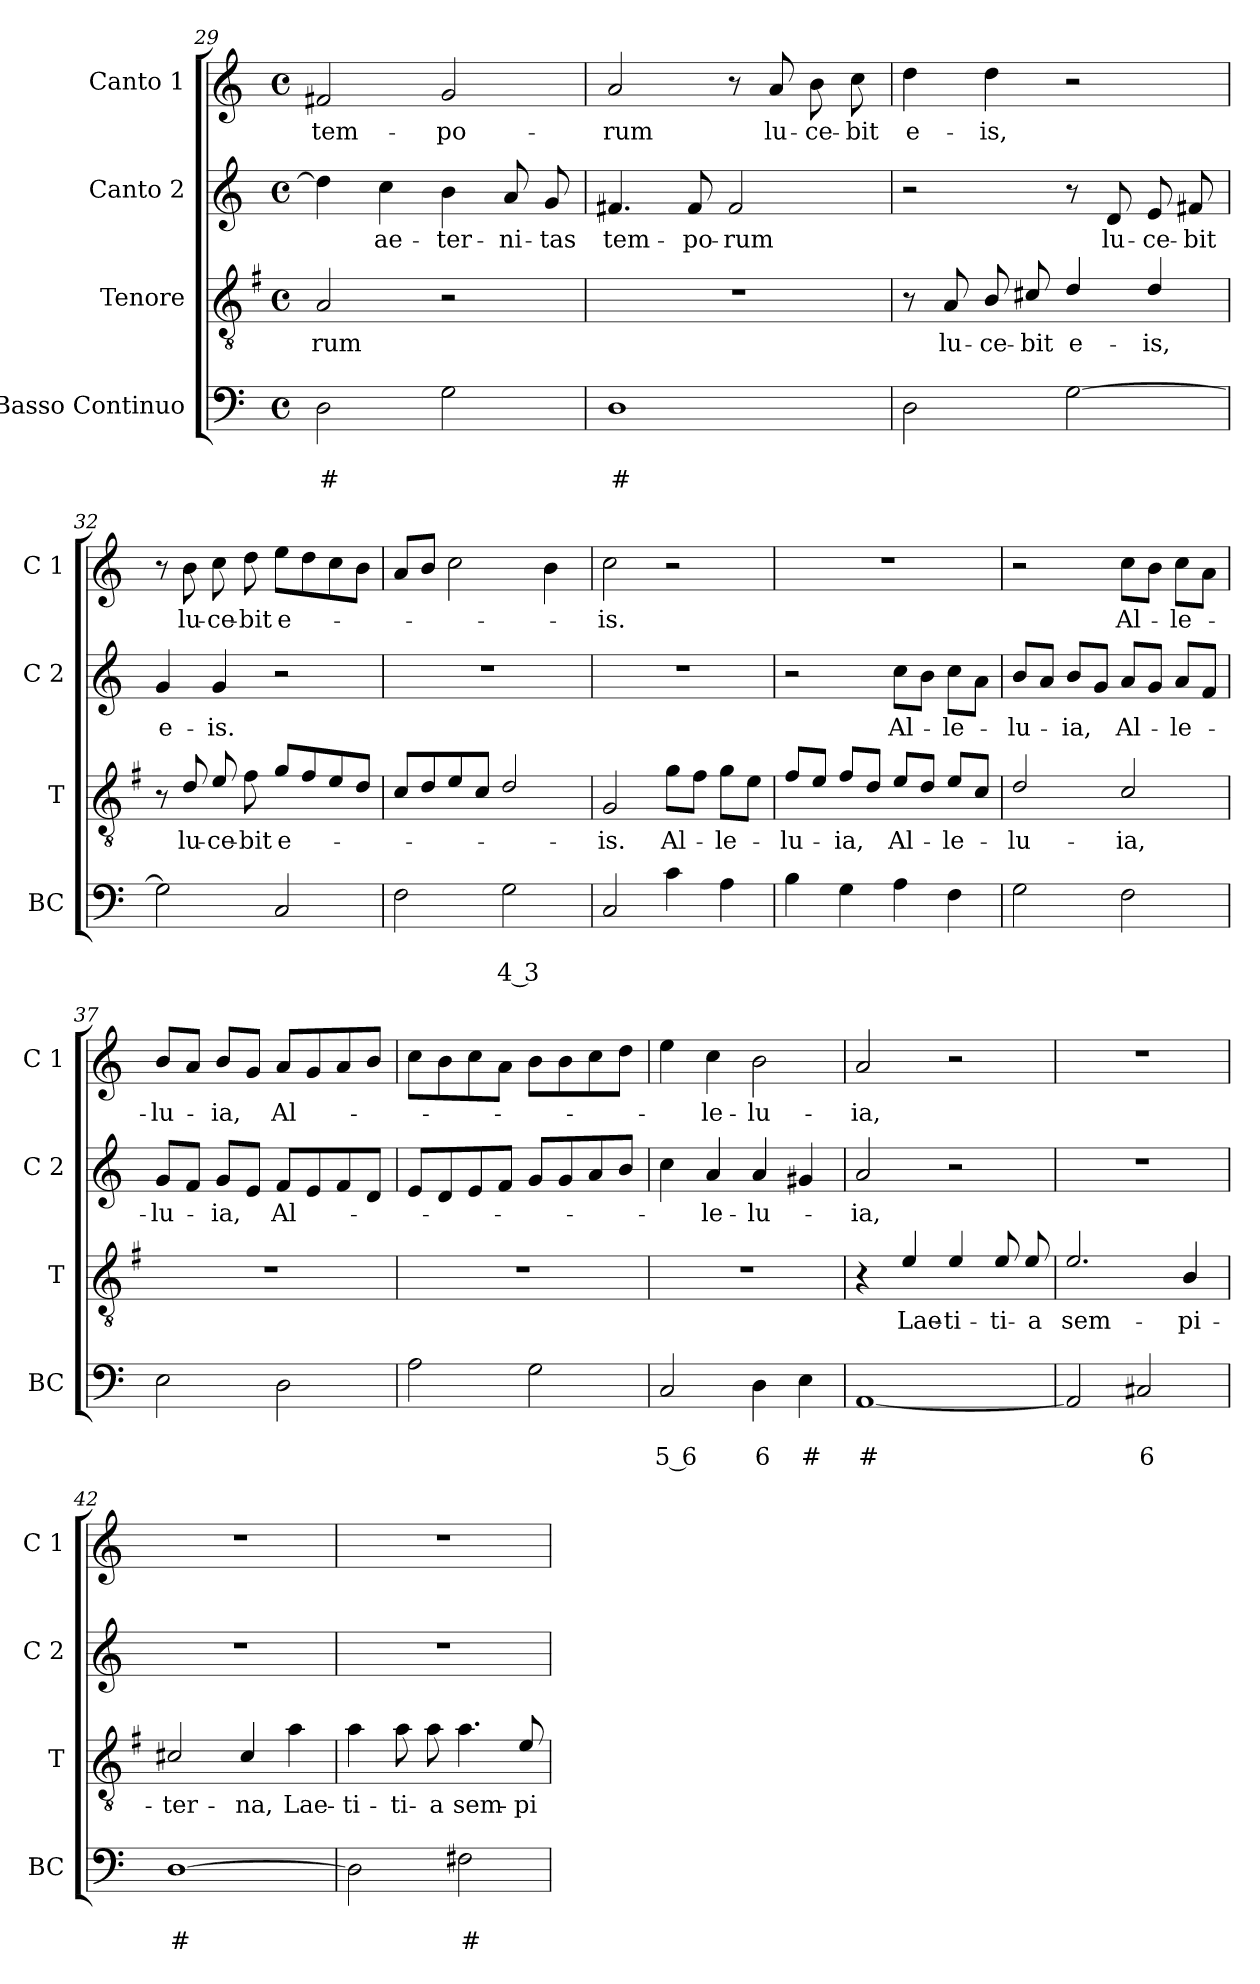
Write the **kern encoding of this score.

**kern	**text	**text	**kern	**text	**kern	**text	**kern	**text
*part4	*part4	*part4	*part3	*part3	*part2	*part2	*part1	*part1
*staff4	*staff4	*staff4	*staff3	*staff3	*staff2	*staff2	*staff1	*staff1
*I"Basso Continuo	*	*	*I"Tenore	*	*I"Canto 2	*	*I"Canto 1	*
*I'BC	*	*	*I'T	*	*I'C 2	*	*I'C 1	*
!!LO:LB:g=z
*clefF4	*	*	*clefGv2	*	*clefG2	*	*clefG2	*
*	*	*	*ITrd4c7	*	*	*	*	*
*k[]	*	*	*k[]	*	*k[]	*	*k[]	*
*C:	*	*	*C:	*	*C:	*	*C:	*
*M4/4	*	*	*M4/4	*	*M4/4	*	*M4/4	*
*met(c)	*	*	*met(c)	*	*met(c)	*	*met(c)	*
=29	=29	=29	=29	=29	=29	=29	=29	=29
!	!	!LO:LY:b	!	!LO:LY:b	!	!	!	!LO:LY:b
2D\	.	#	2D/	-rum	4dd\]	.	2f#X/	tem-
!	!	!	!	!	!	!LO:LY:b	!	!
.	.	.	.	.	4cc\	ae-	.	.
!	!	!	!	!	!	!LO:LY:b	!	!LO:LY:b
2G\	.	.	2r	.	4b\	-ter-	2g/	-po-
!	!	!	!	!	!	!LO:LY:b	!	!
.	.	.	.	.	8a/	-ni-	.	.
!	!	!	!	!	!	!LO:LY:b	!	!
.	.	.	.	.	8g/	-tas	.	.
=30	=30	=30	=30	=30	=30	=30	=30	=30
!	!	!LO:LY:b	!	!	!	!LO:LY:b	!	!LO:LY:b
1D	.	#	1r	.	4.f#X/	tem-	2a/	-rum
!	!	!	!	!	!	!LO:LY:b	!	!
.	.	.	.	.	8f#/	-po-	.	.
!	!	!	!	!	!	!LO:LY:b	!	!
.	.	.	.	.	2f#/	-rum	8r	.
!	!	!	!	!	!	!	!	!LO:LY:b
.	.	.	.	.	.	.	8a/	lu-
!	!	!	!	!	!	!	!	!LO:LY:b
.	.	.	.	.	.	.	8b\	-ce-
!	!	!	!	!	!	!	!	!LO:LY:b
.	.	.	.	.	.	.	8cc\	-bit
=31	=31	=31	=31	=31	=31	=31	=31	=31
!	!	!	!	!	!	!	!	!LO:LY:b
2D\	.	.	8r	.	2r	.	4dd\	e-
!	!	!	!	!LO:LY:b	!	!	!	!
.	.	.	8D/	lu-	.	.	.	.
!	!	!	!	!LO:LY:b	!	!	!	!LO:LY:b
.	.	.	8E/	-ce-	.	.	4dd\	-is,
!	!	!	!	!LO:LY:b	!	!	!	!
.	.	.	8F#X/	-bit	.	.	.	.
!	!	!	!	!LO:LY:b	!	!	!	!
[2G\	.	.	4G/	e-	8r	.	2r	.
!	!	!	!	!	!	!LO:LY:b	!	!
.	.	.	.	.	8d/	lu-	.	.
!	!	!	!	!LO:LY:b	!	!LO:LY:b	!	!
.	.	.	4G/	-is,	8e/	-ce-	.	.
!	!	!	!	!	!	!LO:LY:b	!	!
.	.	.	.	.	8f#X/	-bit	.	.
=32	=32	=32	=32	=32	=32	=32	=32	=32
!	!	!	!	!	!	!LO:LY:b	!	!
2G\]	.	.	8r	.	4g/	e-	8r	.
!	!	!	!	!LO:LY:b	!	!	!	!LO:LY:b
.	.	.	8G/	lu-	.	.	8b\	lu-
!	!	!	!	!LO:LY:b	!	!LO:LY:b	!	!LO:LY:b
.	.	.	8A/	-ce-	4g/	-is.	8cc\	-ce-
!	!	!	!	!LO:LY:b	!	!	!	!LO:LY:b
.	.	.	8B\	-bit	.	.	8dd\	-bit
!	!	!	!	!LO:LY:b	!	!	!	!LO:LY:b
2C/	.	.	8c/L	e-	2r	.	8ee\L	e-
.	.	.	8B/	.	.	.	8dd\	.
.	.	.	8A/	.	.	.	8cc\	.
.	.	.	8G/J	.	.	.	8b\J	.
=33	=33	=33	=33	=33	=33	=33	=33	=33
2F\	.	.	8F/L	.	1r	.	8a/L	.
.	.	.	8G/	.	.	.	8b/J	.
.	.	.	8A/	.	.	.	2cc\	.
.	.	.	8F/J	.	.	.	.	.
!	!	!LO:LY:b	!	!	!	!	!	!
2G\	.	4 3	2G/	.	.	.	.	.
.	.	.	.	.	.	.	4b\	.
!!LO:PB:g=z
=34	=34	=34	=34	=34	=34	=34	=34	=34
!	!	!	!	!LO:LY:b	!	!	!	!LO:LY:b
2C/	.	.	2C/	-is.	1r	.	2cc\	-is.
!	!	!	!	!LO:LY:b	!	!	!	!
4c\	.	.	8c\L	Al-	.	.	2r	.
.	.	.	8B\J	.	.	.	.	.
!	!	!	!	!LO:LY:b	!	!	!	!
4A\	.	.	8c\L	-le-	.	.	.	.
.	.	.	8A\J	.	.	.	.	.
=35	=35	=35	=35	=35	=35	=35	=35	=35
!	!	!	!	!LO:LY:b	!	!	!	!
4B\	.	.	8B/L	-lu-	2r	.	1r	.
.	.	.	8A/J	.	.	.	.	.
!	!	!	!	!LO:LY:b	!	!	!	!
4G\	.	.	8B/L	-ia,	.	.	.	.
.	.	.	8G/J	.	.	.	.	.
!	!	!	!	!LO:LY:b	!	!LO:LY:b	!	!
4A\	.	.	8A/L	Al-	8cc\L	Al-	.	.
.	.	.	8G/J	.	8b\J	.	.	.
!	!	!	!	!LO:LY:b	!	!LO:LY:b	!	!
4F\	.	.	8A/L	-le-	8cc\L	-le-	.	.
.	.	.	8F/J	.	8a\J	.	.	.
=36	=36	=36	=36	=36	=36	=36	=36	=36
!	!	!	!	!LO:LY:b	!	!LO:LY:b	!	!
2G\	.	.	2G/	-lu-	8b/L	-lu-	2r	.
.	.	.	.	.	8a/J	.	.	.
!	!	!	!	!	!	!LO:LY:b	!	!
.	.	.	.	.	8b/L	-ia,	.	.
.	.	.	.	.	8g/J	.	.	.
!	!	!	!	!LO:LY:b	!	!LO:LY:b	!	!LO:LY:b
2F\	.	.	2F/	-ia,	8a/L	Al-	8cc\L	Al-
.	.	.	.	.	8g/J	.	8b\J	.
!	!	!	!	!	!	!LO:LY:b	!	!LO:LY:b
.	.	.	.	.	8a/L	-le-	8cc\L	-le-
.	.	.	.	.	8f/J	.	8a\J	.
=37	=37	=37	=37	=37	=37	=37	=37	=37
!	!	!	!	!	!	!LO:LY:b	!	!LO:LY:b
2E\	.	.	1r	.	8g/L	-lu-	8b/L	-lu-
.	.	.	.	.	8f/J	.	8a/J	.
!	!	!	!	!	!	!LO:LY:b	!	!LO:LY:b
.	.	.	.	.	8g/L	-ia,	8b/L	-ia,
.	.	.	.	.	8e/J	.	8g/J	.
!	!	!	!	!	!	!LO:LY:b	!	!LO:LY:b
2D\	.	.	.	.	8f/L	Al-	8a/L	Al-
.	.	.	.	.	8e/	.	8g/	.
.	.	.	.	.	8f/	.	8a/	.
.	.	.	.	.	8d/J	.	8b/J	.
=38	=38	=38	=38	=38	=38	=38	=38	=38
2A\	.	.	1r	.	8e/L	.	8cc\L	.
.	.	.	.	.	8d/	.	8b\	.
.	.	.	.	.	8e/	.	8cc\	.
.	.	.	.	.	8f/J	.	8a\J	.
2G\	.	.	.	.	8g/L	.	8b\L	.
.	.	.	.	.	8g/	.	8b\	.
.	.	.	.	.	8a/	.	8cc\	.
.	.	.	.	.	8b/J	.	8dd\J	.
=39	=39	=39	=39	=39	=39	=39	=39	=39
!	!	!LO:LY:b	!	!	!	!	!	!
2C/	.	5 6	1r	.	4cc\	.	4ee\	.
!	!	!	!	!	!	!LO:LY:b	!	!LO:LY:b
.	.	.	.	.	4a/	-le-	4cc\	-le-
!	!	!LO:LY:b	!	!	!	!LO:LY:b	!	!LO:LY:b
4D\	.	6	.	.	4a/	-lu-	2b\	-lu-
!	!	!LO:LY:b	!	!	!	!	!	!
4E\	.	#	.	.	4g#X/	.	.	.
!!LO:LB:g=z
=40	=40	=40	=40	=40	=40	=40	=40	=40
!	!	!LO:LY:b	!	!	!	!LO:LY:b	!	!LO:LY:b
[1AA	.	#	4r	.	2a/	-ia,	2a/	-ia,
!	!	!	!	!LO:LY:b	!	!	!	!
.	.	.	4A/	Lae-	.	.	.	.
!	!	!	!	!LO:LY:b	!	!	!	!
.	.	.	4A/	-ti-	2r	.	2r	.
!	!	!	!	!LO:LY:b	!	!	!	!
.	.	.	8A/	-ti-	.	.	.	.
!	!	!	!	!LO:LY:b	!	!	!	!
.	.	.	8A/	-a	.	.	.	.
=41	=41	=41	=41	=41	=41	=41	=41	=41
!	!	!	!	!LO:LY:b	!	!	!	!
2AA/]	.	.	2.A/	sem-	1r	.	1r	.
!	!	!LO:LY:b	!	!	!	!	!	!
2C#X/	.	6	.	.	.	.	.	.
!	!	!	!	!LO:LY:b	!	!	!	!
.	.	.	4E/	-pi-	.	.	.	.
=42	=42	=42	=42	=42	=42	=42	=42	=42
!	!	!LO:LY:b	!	!LO:LY:b	!	!	!	!
[1D	.	#	2F#X/	-ter-	1r	.	1r	.
!	!	!	!	!LO:LY:b	!	!	!	!
.	.	.	4F#/	-na,	.	.	.	.
!	!	!	!	!LO:LY:b	!	!	!	!
.	.	.	4d\	Lae-	.	.	.	.
=43	=43	=43	=43	=43	=43	=43	=43	=43
!	!	!	!	!LO:LY:b	!	!	!	!
2D\]	.	.	4d\	-ti-	1r	.	1r	.
!	!	!	!	!LO:LY:b	!	!	!	!
.	.	.	8d\	-ti-	.	.	.	.
!	!	!	!	!LO:LY:b	!	!	!	!
.	.	.	8d\	-a	.	.	.	.
!	!	!LO:LY:b	!	!LO:LY:b	!	!	!	!
2F#X\	.	#	4.d\	sem-	.	.	.	.
!	!	!	!	!LO:LY:b	!	!	!	!
.	.	.	8A/	-pi-	.	.	.	.
=	=	=	=	=	=	=	=	=
*-	*-	*-	*-	*-	*-	*-	*-	*-
